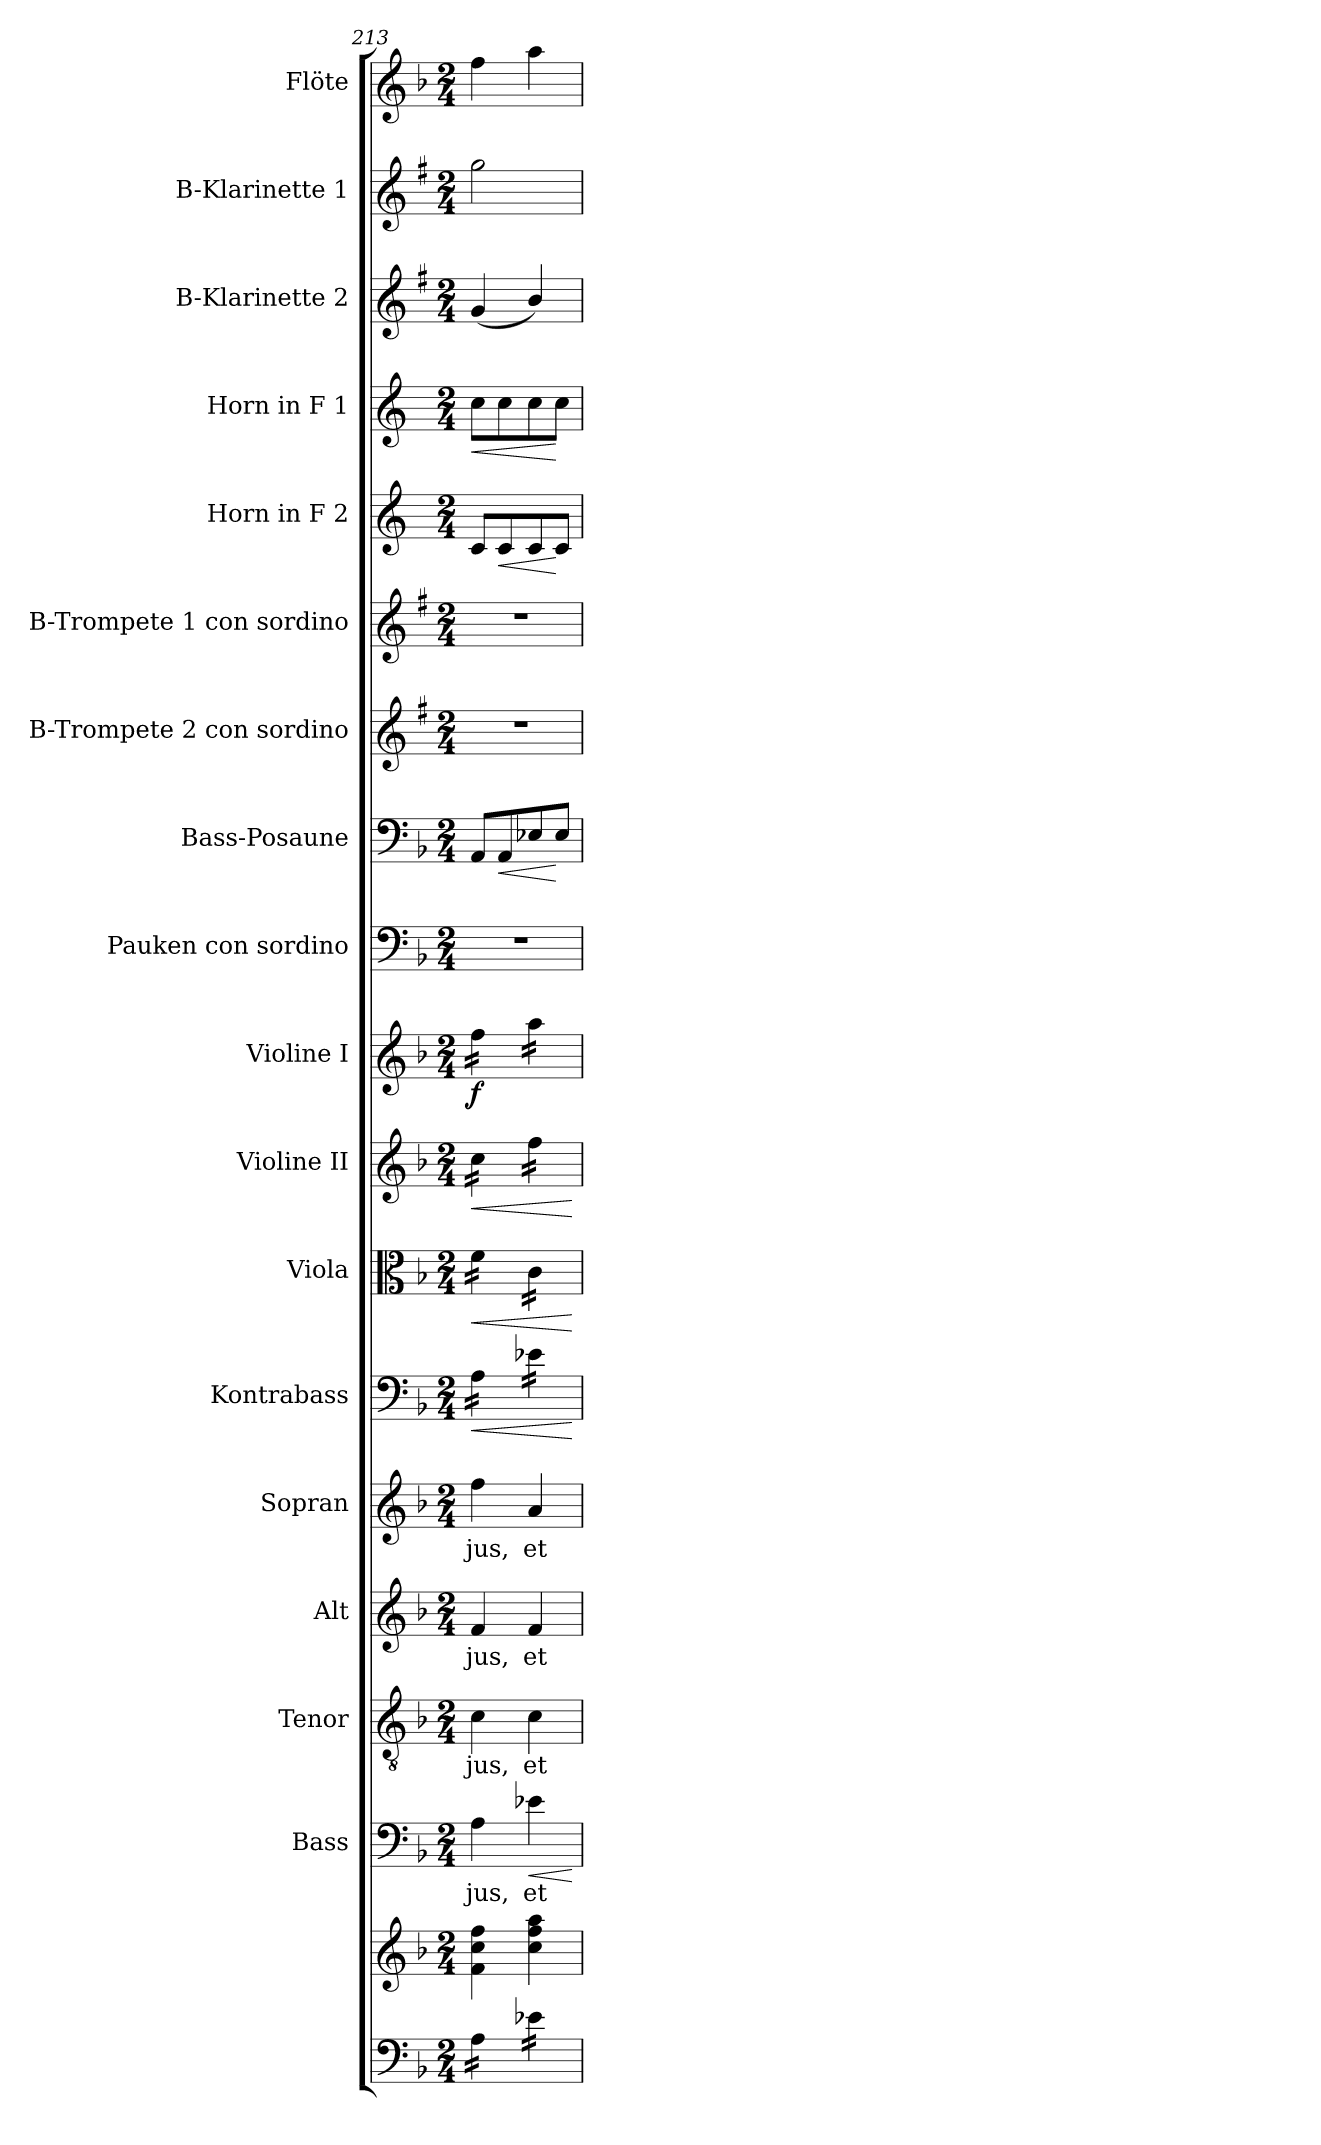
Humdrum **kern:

**kern	**kern	**kern	**text	**dynam	**kern	**text	**kern	**text	**kern	**text	**kern	**dynam	**kern	**dynam	**kern	**dynam	**kern	**dynam	**kern	**kern	**dynam	**kern	**kern	**kern	**dynam	**kern	**dynam	**kern	**kern	**kern
*part18	*part18	*part17	*part17	*part17	*part16	*part16	*part15	*part15	*part14	*part14	*part13	*part13	*part12	*part12	*part11	*part11	*part10	*part10	*part9	*part8	*part8	*part7	*part6	*part5	*part5	*part4	*part4	*part3	*part2	*part1
*staff19	*staff18	*staff17	*staff17	*staff17	*staff16	*staff16	*staff15	*staff15	*staff14	*staff14	*staff13	*staff13	*staff12	*staff12	*staff11	*staff11	*staff10	*staff10	*staff9	*staff8	*staff8	*staff7	*staff6	*staff5	*staff5	*staff4	*staff4	*staff3	*staff2	*staff1
*	*	*I"Bass	*	*	*I"Tenor	*	*I"Alt	*	*I"Sopran	*	*I"Kontrabass	*	*I"Viola	*	*I"Violine II	*	*I"Violine I	*	*I"Pauken con sordino	*I"Bass-Posaune	*	*I"B-Trompete 2 con sordino	*I"B-Trompete 1 con sordino	*I"Horn in F 2	*	*I"Horn in F 1	*	*I"B-Klarinette 2	*I"B-Klarinette 1	*I"Flöte
*	*	*I'B.	*	*	*I'T.	*	*I'A.	*	*I'S.	*	*I'Kb.	*	*I'Vla.	*	*I'Vl. II	*	*I'Vl. I	*	*I'Pk.	*I'B. Pos.	*	*I'B Trp. 2	*I'B Trp. 1	*	*	*	*	*I'B Kl. 2	*I'B Kl. 1	*I'Fl.
*clefF4	*clefG2	*clefF4	*	*	*clefGv2	*	*clefG2	*	*clefG2	*	*clefF4	*	*clefC3	*	*clefG2	*	*clefG2	*	*clefF4	*clefF4	*	*clefG2	*clefG2	*clefG2	*	*clefG2	*	*clefG2	*clefG2	*clefG2
*	*	*	*	*	*	*	*	*	*	*	*ITrd7c12	*	*	*	*	*	*	*	*	*	*	*ITrd1c2	*ITrd1c2	*ITrd4c7	*	*ITrd4c7	*	*ITrd1c2	*ITrd1c2	*
*k[b-]	*k[b-]	*k[b-]	*	*	*k[b-]	*	*k[b-]	*	*k[b-]	*	*k[b-]	*	*k[b-]	*	*k[b-]	*	*k[b-]	*	*k[b-]	*k[b-]	*	*k[b-]	*k[b-]	*k[b-]	*	*k[b-]	*	*k[b-]	*k[b-]	*k[b-]
*F:	*F:	*F:	*	*	*F:	*	*F:	*	*F:	*	*F:	*	*F:	*	*F:	*	*F:	*	*F:	*F:	*	*F:	*F:	*F:	*	*F:	*	*F:	*F:	*F:
*M2/4	*M2/4	*M2/4	*	*	*M2/4	*	*M2/4	*	*M2/4	*	*M2/4	*	*M2/4	*	*M2/4	*	*M2/4	*	*M2/4	*M2/4	*	*M2/4	*M2/4	*M2/4	*	*M2/4	*	*M2/4	*M2/4	*M2/4
=213	=213	=213	=213	=213	=213	=213	=213	=213	=213	=213	=213	=213	=213	=213	=213	=213	=213	=213	=213	=213	=213	=213	=213	=213	=213	=213	=213	=213	=213	=213
!	!	!	!LO:LY:b	!	!	!LO:LY:b	!	!LO:LY:b	!	!LO:LY:b	!	!LO:HP:b	!	!LO:HP:b	!	!LO:HP:b	!	!LO:DY:b	!	!	!	!	!	!	!	!	!LO:HP:b	!	!	!
*tremolo	*	*	*	*	*	*	*	*	*	*	*	*	*	*	*	*	*	*	*	*	*	*	*	*	*	*	*	*	*	*
*	*	*	*	*	*	*	*	*	*	*	*tremolo	*	*	*	*	*	*	*	*	*	*	*	*	*	*	*	*	*	*	*
*	*	*	*	*	*	*	*	*	*	*	*	*	*tremolo	*	*	*	*	*	*	*	*	*	*	*	*	*	*	*	*	*
*	*	*	*	*	*	*	*	*	*	*	*	*	*	*	*tremolo	*	*	*	*	*	*	*	*	*	*	*	*	*	*	*
*	*	*	*	*	*	*	*	*	*	*	*	*	*	*	*	*	*tremolo	*	*	*	*	*	*	*	*	*	*	*	*	*
16A\LL	4f\ 4cc\ 4ff\	4A\	-jus,	.	4c\	-jus,	4f/	-jus,	4ff\	-jus,	16AA\LL	<	16f\LL	<	16cc\LL	<	16ff\LL	f	2r	8AA/L	.	2r	2r	8F/L	.	8f\L	<	(<4f/	2ff\	4ff\
16A\	.	.	.	.	.	.	.	.	.	.	16AA\	.	16f\	.	16cc\	.	16ff\	.	.	.	.	.	.	.	.	.	.	.	.	.
!	!	!	!	!	!	!	!	!	!	!	!	!	!	!	!	!	!	!	!	!	!LO:HP:b	!	!	!	!LO:HP:b	!	!	!	!	!
16A\	.	.	.	.	.	.	.	.	.	.	16AA\	.	16f\	.	16cc\	.	16ff\	.	.	8AA/	<	.	.	8F/	<	8f\	.	.	.	.
16A\JJ	.	.	.	.	.	.	.	.	.	.	16AA\JJ	.	16f\JJ	.	16cc\JJ	.	16ff\JJ	.	.	.	.	.	.	.	.	.	.	.	.	.
!	!	!	!LO:LY:b	!LO:HP:b	!	!LO:LY:b	!	!LO:LY:b	!	!LO:LY:b	!	!	!	!	!	!	!	!	!	!	!	!	!	!	!	!	!	!	!	!
16e-X\LL	4cc\ 4ff\ 4aa\	4e-X\	et	<	4c\	et	4f/	et	4a/	et	16E-X\LL	.	16c\LL	.	16ff\LL	.	16aa\LL	.	.	8E-X/	.	.	.	8F/	.	8f\	.	4a/)	.	4aa\
16e-X\	.	.	.	.	.	.	.	.	.	.	16E-X\	.	16c\	.	16ff\	.	16aa\	.	.	.	.	.	.	.	.	.	.	.	.	.
16e-X\	.	.	.	.	.	.	.	.	.	.	16E-X\	.	16c\	.	16ff\	.	16aa\	.	.	8E-/J	[	.	.	8F/J	[	8f\J	[	.	.	.
16e-X\JJ	.	.	.	.	.	.	.	.	.	.	16E-X\JJ	.	16c\JJ	.	16ff\JJ	.	16aa\JJ	.	.	.	.	.	.	.	.	.	.	.	.	.
*	*	*	*	*	*	*	*	*	*	*	*	*	*	*	*	*	*Xtremolo	*	*	*	*	*	*	*	*	*	*	*	*	*
*	*	*	*	*	*	*	*	*	*	*	*	*	*	*	*Xtremolo	*	*	*	*	*	*	*	*	*	*	*	*	*	*	*
*	*	*	*	*	*	*	*	*	*	*	*	*	*Xtremolo	*	*	*	*	*	*	*	*	*	*	*	*	*	*	*	*	*
*	*	*	*	*	*	*	*	*	*	*	*Xtremolo	*	*	*	*	*	*	*	*	*	*	*	*	*	*	*	*	*	*	*
*Xtremolo	*	*	*	*	*	*	*	*	*	*	*	*	*	*	*	*	*	*	*	*	*	*	*	*	*	*	*	*	*	*
.	.	.	.	[	.	.	.	.	.	.	.	[	.	[	.	[	.	.	.	.	.	.	.	.	.	.	.	.	.	.
=	=	=	=	=	=	=	=	=	=	=	=	=	=	=	=	=	=	=	=	=	=	=	=	=	=	=	=	=	=	=
*-	*-	*-	*-	*-	*-	*-	*-	*-	*-	*-	*-	*-	*-	*-	*-	*-	*-	*-	*-	*-	*-	*-	*-	*-	*-	*-	*-	*-	*-	*-
